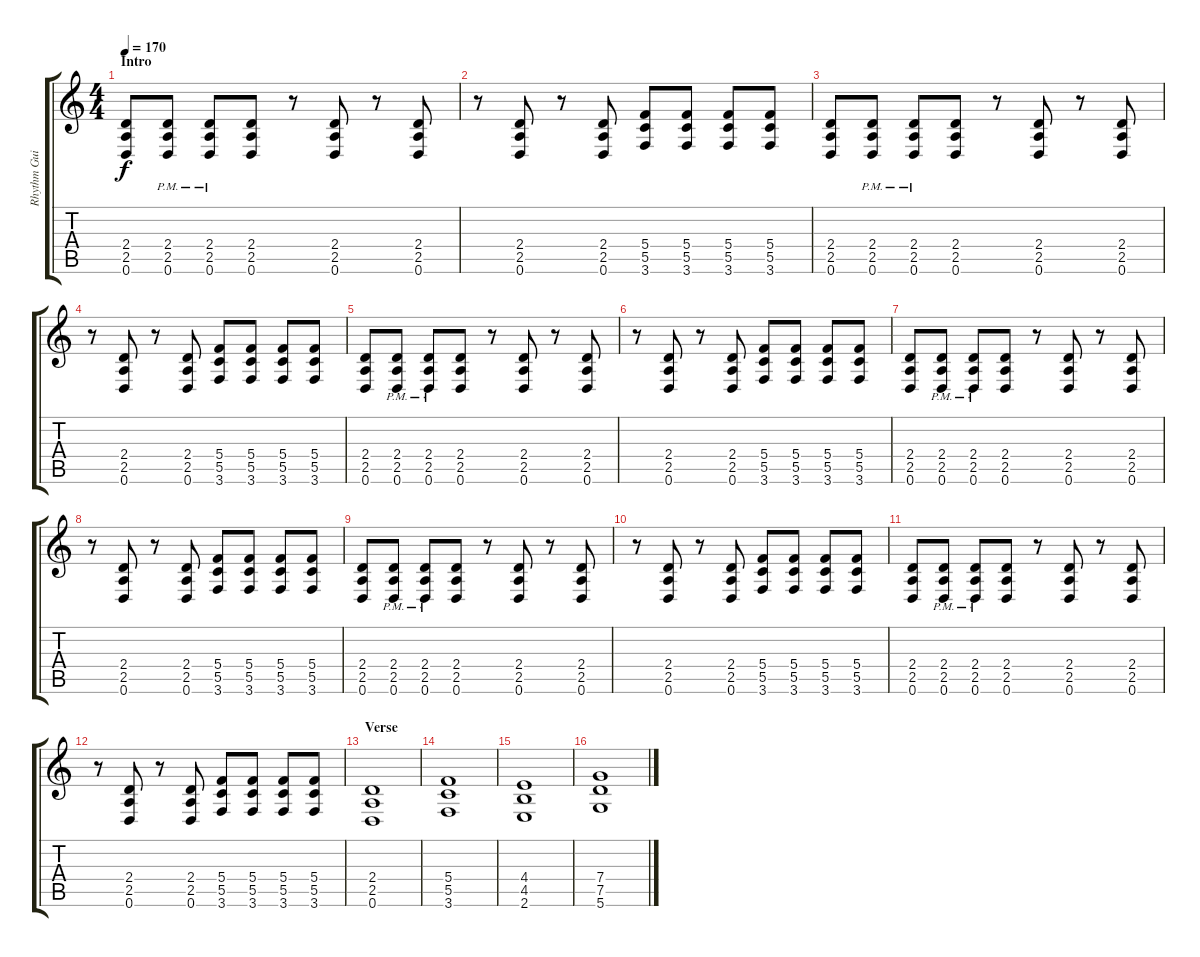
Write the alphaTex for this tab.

\track ("Rhythm Guitar" "Rhythm Gui") {instrument distortionguitar}
\staff {score tabs}
\tuning (D4 A3 F3 C3 G2 D2) {hide}
\ts (4 4)
\section ("" "Intro")
\tempo 170
\clef g2
\ks c
(2.4 2.5 0.6).8{dy f instrument distortionguitar} (2.4{pm} 2.5{pm} 0.6{pm}).8 (2.4{pm} 2.5{pm} 0.6{pm}).8 (2.4 2.5 0.6).8 r.8 (2.4 2.5 0.6).8 r.8 (2.4 2.5 0.6).8 |
r.8 (2.4 2.5 0.6).8 r.8 (2.4 2.5 0.6).8 (5.4 5.5 3.6).8 (5.4 5.5 3.6).8 (5.4 5.5 3.6).8 (5.4 5.5 3.6).8 |
(2.4 2.5 0.6).8 (2.4{pm} 2.5{pm} 0.6{pm}).8 (2.4{pm} 2.5{pm} 0.6{pm}).8 (2.4 2.5 0.6).8 r.8 (2.4 2.5 0.6).8 r.8 (2.4 2.5 0.6).8 |
r.8 (2.4 2.5 0.6).8 r.8 (2.4 2.5 0.6).8 (5.4 5.5 3.6).8 (5.4 5.5 3.6).8 (5.4 5.5 3.6).8 (5.4 5.5 3.6).8 |
(2.4 2.5 0.6).8 (2.4{pm} 2.5{pm} 0.6{pm}).8 (2.4{pm} 2.5{pm} 0.6{pm}).8 (2.4 2.5 0.6).8 r.8 (2.4 2.5 0.6).8 r.8 (2.4 2.5 0.6).8 |
r.8 (2.4 2.5 0.6).8 r.8 (2.4 2.5 0.6).8 (5.4 5.5 3.6).8 (5.4 5.5 3.6).8 (5.4 5.5 3.6).8 (5.4 5.5 3.6).8 |
(2.4 2.5 0.6).8 (2.4{pm} 2.5{pm} 0.6{pm}).8 (2.4{pm} 2.5{pm} 0.6{pm}).8 (2.4 2.5 0.6).8 r.8 (2.4 2.5 0.6).8 r.8 (2.4 2.5 0.6).8 |
r.8 (2.4 2.5 0.6).8 r.8 (2.4 2.5 0.6).8 (5.4 5.5 3.6).8 (5.4 5.5 3.6).8 (5.4 5.5 3.6).8 (5.4 5.5 3.6).8 |
(2.4 2.5 0.6).8 (2.4{pm} 2.5{pm} 0.6{pm}).8 (2.4{pm} 2.5{pm} 0.6{pm}).8 (2.4 2.5 0.6).8 r.8 (2.4 2.5 0.6).8 r.8 (2.4 2.5 0.6).8 |
r.8 (2.4 2.5 0.6).8 r.8 (2.4 2.5 0.6).8 (5.4 5.5 3.6).8 (5.4 5.5 3.6).8 (5.4 5.5 3.6).8 (5.4 5.5 3.6).8 |
(2.4 2.5 0.6).8 (2.4{pm} 2.5{pm} 0.6{pm}).8 (2.4{pm} 2.5{pm} 0.6{pm}).8 (2.4 2.5 0.6).8 r.8 (2.4 2.5 0.6).8 r.8 (2.4 2.5 0.6).8 |
r.8 (2.4 2.5 0.6).8 r.8 (2.4 2.5 0.6).8 (5.4 5.5 3.6).8 (5.4 5.5 3.6).8 (5.4 5.5 3.6).8 (5.4 5.5 3.6).8 |
\section ("" "Verse")
(2.4 2.5 0.6).1 |
(5.4 5.5 3.6).1 |
(4.4 4.5 2.6).1 |
(7.4 7.5 5.6).1
